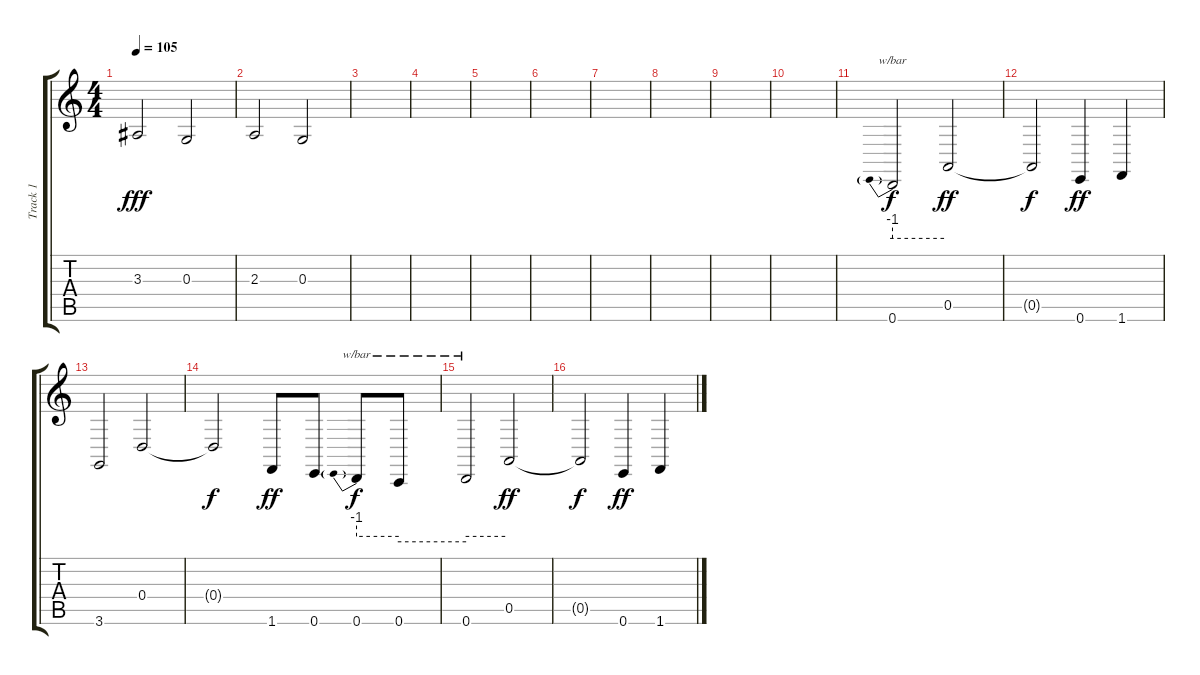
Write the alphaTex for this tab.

\track ("Track 1" "Track 1") {instrument stringensemble1}
\staff {score tabs}
\tuning (E4 B3 G3 D3 A2 E2) {hide}
\ts (4 4)
\tempo 105
\clef g2
\ks c
3.3.2{dy fff} 0.3.2 |
2.3.2 0.3.2 |
|
|
|
|
|
|
|
|
0.6.2{tbe (predive default 0 -4 60 -4) dy f} 0.5.2{dy ff} |
0.5{t}.2{dy f} 0.6.4{dy ff} 1.6.4 |
3.6.2 0.4.2 |
0.4{t}.2{dy f} 1.6.8{dy ff} 0.6.8 0.6.8{tbe (predive default 0 -4 60 -4) dy f} 0.6.8{tbe (hold default 0 -8 60 -8)} |
0.6.2{tbe (hold default 0 -4 60 -4)} 0.5.2{dy ff} |
0.5{t}.2{dy f} 0.6.4{dy ff} 1.6.4
